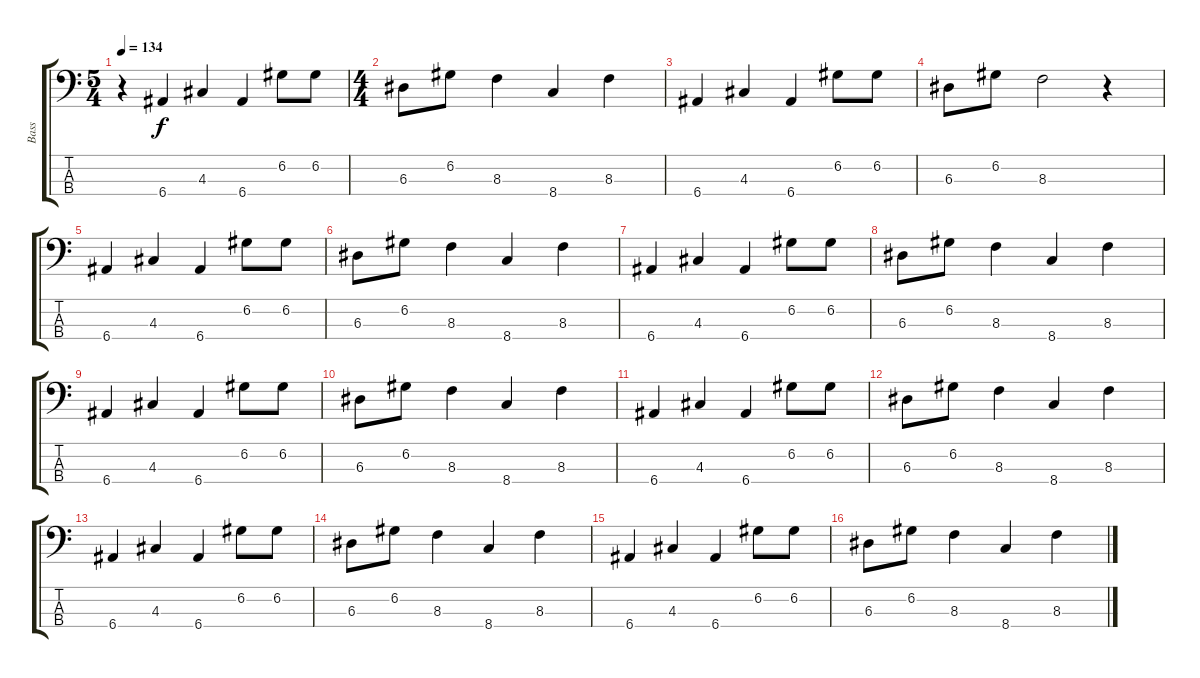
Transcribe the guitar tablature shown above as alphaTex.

\track ("Bass" "Bass") {instrument electricbasspick}
\staff {score tabs}
\tuning (G2 D2 A1 E1) {hide}
\ts (5 4)
\tempo 134
\clef f4
\ks c
r.4{dy f} 6.4.4 4.3.4 6.4.4 6.2.8 6.2.8 |
\ts (4 4)
6.3.8 6.2.8 8.3.4 8.4.4 8.3.4 |
6.4.4 4.3.4 6.4.4 6.2.8 6.2.8 |
6.3.8 6.2.8 8.3.2 r.4 |
6.4.4 4.3.4 6.4.4 6.2.8 6.2.8 |
6.3.8 6.2.8 8.3.4 8.4.4 8.3.4 |
6.4.4 4.3.4 6.4.4 6.2.8 6.2.8 |
6.3.8 6.2.8 8.3.4 8.4.4 8.3.4 |
6.4.4 4.3.4 6.4.4 6.2.8 6.2.8 |
6.3.8 6.2.8 8.3.4 8.4.4 8.3.4 |
6.4.4 4.3.4 6.4.4 6.2.8 6.2.8 |
6.3.8 6.2.8 8.3.4 8.4.4 8.3.4 |
6.4.4 4.3.4 6.4.4 6.2.8 6.2.8 |
6.3.8 6.2.8 8.3.4 8.4.4 8.3.4 |
6.4.4 4.3.4 6.4.4 6.2.8 6.2.8 |
6.3.8 6.2.8 8.3.4 8.4.4 8.3.4
